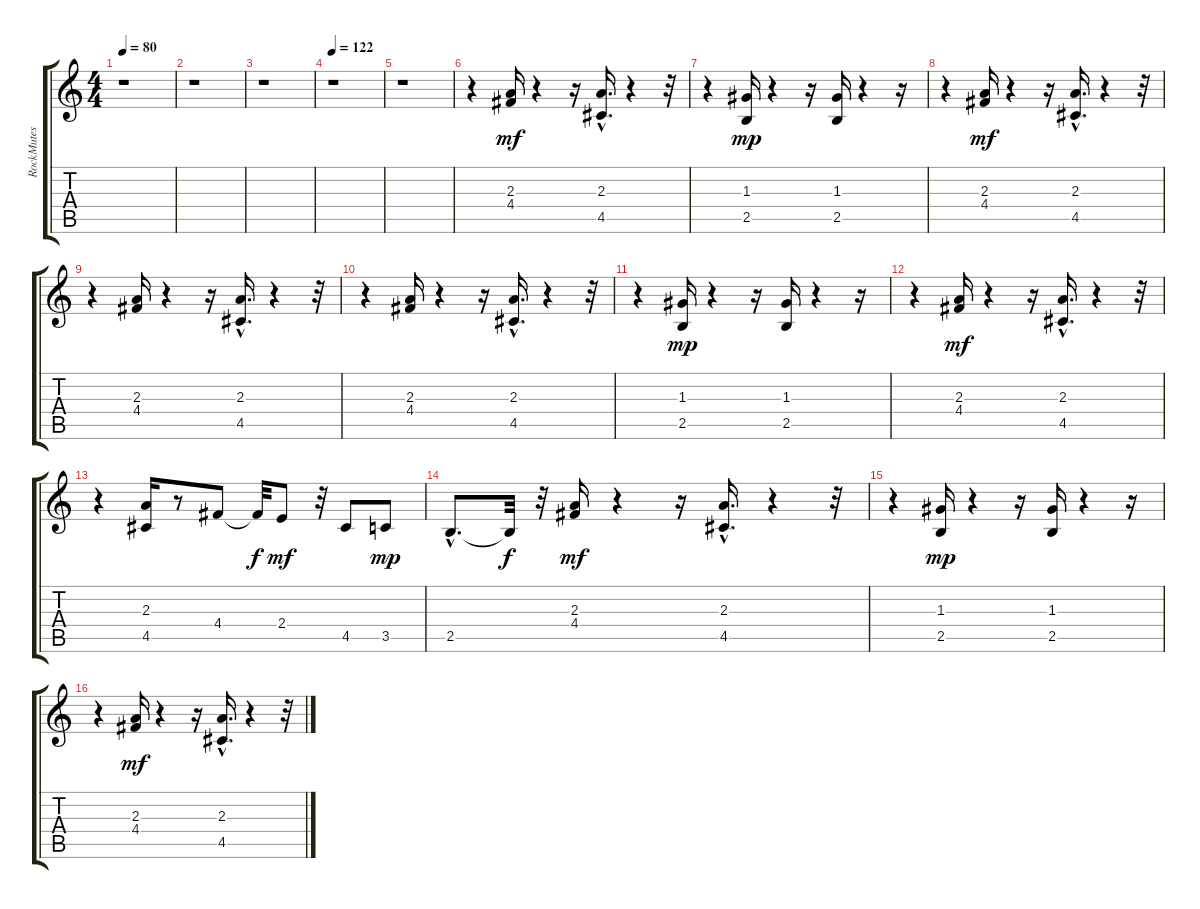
\track ("RockMutes" "RockMutes") {instrument distortionguitar}
\staff {score tabs}
\tuning (E4 B3 G3 D3 A2 E2) {hide}
\ts (4 4)
\tempo 80
\clef g2
\ks c
r.1{dy mf instrument distortionguitar} |
r.1 |
r.1 |
\tempo 122
r.1 |
r.1 |
r.4 (2.3 4.4).16 r.4 r.16 (2.3{hac} 4.5).16{d} r.4 r.32 |
r.4 (1.3 2.5).16{dy mp} r.4 r.16 (1.3 2.5).16 r.4 r.16 |
r.4 (2.3 4.4).16{dy mf} r.4 r.16 (2.3{hac} 4.5).16{d} r.4 r.32 |
r.4 (2.3 4.4).16 r.4 r.16 (2.3{hac} 4.5).16{d} r.4 r.32 |
r.4 (2.3 4.4).16 r.4 r.16 (2.3{hac} 4.5).16{d} r.4 r.32 |
r.4 (1.3 2.5).16{dy mp} r.4 r.16 (1.3 2.5).16 r.4 r.16 |
r.4 (2.3 4.4).16{dy mf} r.4 r.16 (2.3{hac} 4.5).16{d} r.4 r.32 |
r.4 (2.3 4.5).16 r.8 4.4.8 4.4{t}.32{dy f} 2.4.8{dy mf} r.32 4.5.8 3.5.8{dy mp} |
2.5{hac}.8{d} 2.5{t}.32{dy f} r.32 (2.3 4.4).16{dy mf} r.4 r.16 (2.3{hac} 4.5).16{d} r.4 r.32 |
r.4 (1.3 2.5).16{dy mp} r.4 r.16 (1.3 2.5).16 r.4 r.16 |
r.4 (2.3 4.4).16{dy mf} r.4 r.16 (2.3{hac} 4.5).16{d} r.4 r.32
